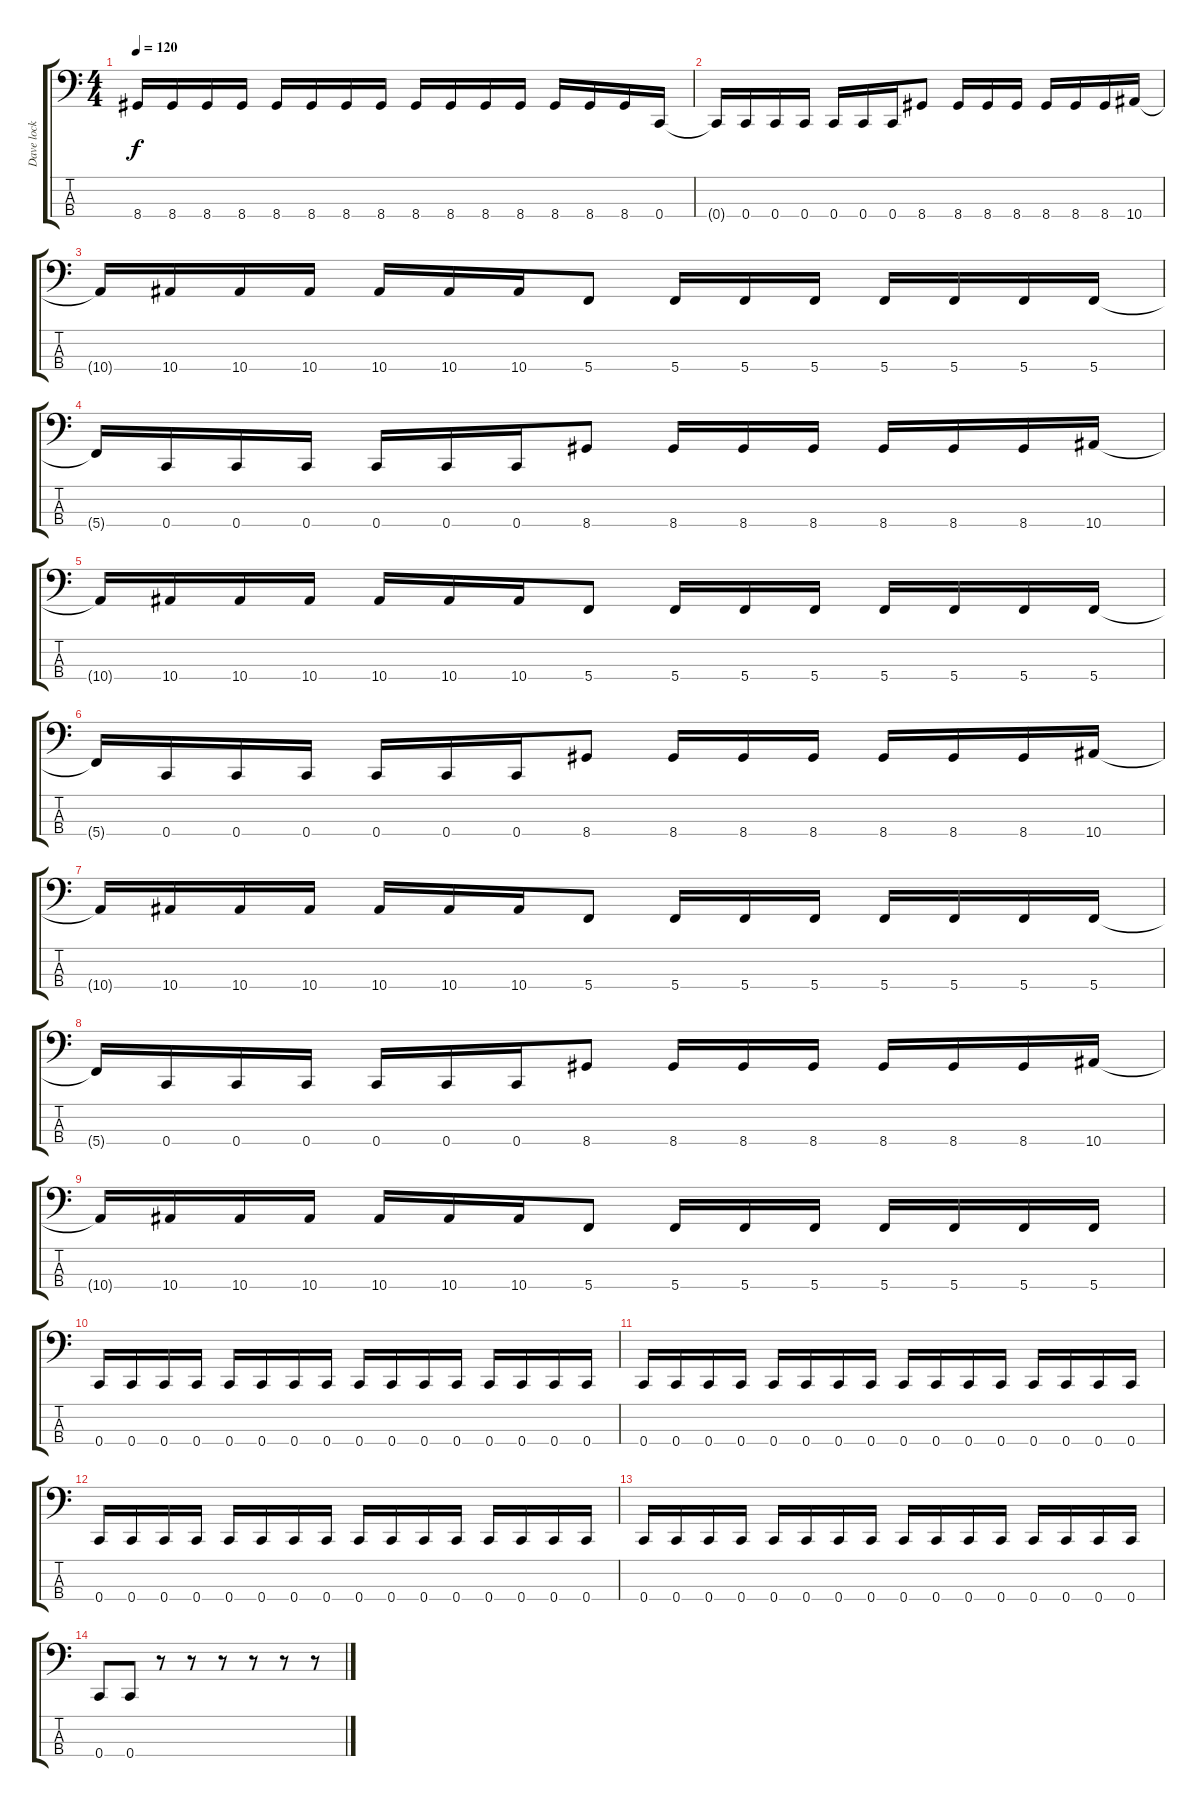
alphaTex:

\track ("Dave lock" "Dave lock") {instrument electricbassfinger}
\staff {score tabs}
\tuning (Eb2 Bb1 F1 C1) {hide}
\ts (4 4)
\tempo 120
\clef f4
\ks c
8.4.16{dy f} 8.4.16 8.4.16 8.4.16 8.4.16 8.4.16 8.4.16 8.4.16 8.4.16 8.4.16 8.4.16 8.4.16 8.4.16 8.4.16 8.4.16 0.4.16 |
0.4{t}.16 0.4.16 0.4.16 0.4.16 0.4.16 0.4.16 0.4.16 8.4.8 8.4.16 8.4.16 8.4.16 8.4.16 8.4.16 8.4.16 10.4.16 |
10.4{t}.16 10.4.16 10.4.16 10.4.16 10.4.16 10.4.16 10.4.16 5.4.8 5.4.16 5.4.16 5.4.16 5.4.16 5.4.16 5.4.16 5.4.16 |
5.4{t}.16 0.4.16 0.4.16 0.4.16 0.4.16 0.4.16 0.4.16 8.4.8 8.4.16 8.4.16 8.4.16 8.4.16 8.4.16 8.4.16 10.4.16 |
10.4{t}.16 10.4.16 10.4.16 10.4.16 10.4.16 10.4.16 10.4.16 5.4.8 5.4.16 5.4.16 5.4.16 5.4.16 5.4.16 5.4.16 5.4.16 |
5.4{t}.16 0.4.16 0.4.16 0.4.16 0.4.16 0.4.16 0.4.16 8.4.8 8.4.16 8.4.16 8.4.16 8.4.16 8.4.16 8.4.16 10.4.16 |
10.4{t}.16 10.4.16 10.4.16 10.4.16 10.4.16 10.4.16 10.4.16 5.4.8 5.4.16 5.4.16 5.4.16 5.4.16 5.4.16 5.4.16 5.4.16 |
5.4{t}.16 0.4.16 0.4.16 0.4.16 0.4.16 0.4.16 0.4.16 8.4.8 8.4.16 8.4.16 8.4.16 8.4.16 8.4.16 8.4.16 10.4.16 |
10.4{t}.16 10.4.16 10.4.16 10.4.16 10.4.16 10.4.16 10.4.16 5.4.8 5.4.16 5.4.16 5.4.16 5.4.16 5.4.16 5.4.16 5.4.16 |
0.4.16 0.4.16 0.4.16 0.4.16 0.4.16 0.4.16 0.4.16 0.4.16 0.4.16 0.4.16 0.4.16 0.4.16 0.4.16 0.4.16 0.4.16 0.4.16 |
0.4.16 0.4.16 0.4.16 0.4.16 0.4.16 0.4.16 0.4.16 0.4.16 0.4.16 0.4.16 0.4.16 0.4.16 0.4.16 0.4.16 0.4.16 0.4.16 |
0.4.16 0.4.16 0.4.16 0.4.16 0.4.16 0.4.16 0.4.16 0.4.16 0.4.16 0.4.16 0.4.16 0.4.16 0.4.16 0.4.16 0.4.16 0.4.16 |
0.4.16 0.4.16 0.4.16 0.4.16 0.4.16 0.4.16 0.4.16 0.4.16 0.4.16 0.4.16 0.4.16 0.4.16 0.4.16 0.4.16 0.4.16 0.4.16 |
0.4.8 0.4.8 r.8 r.8 r.8 r.8 r.8 r.8
